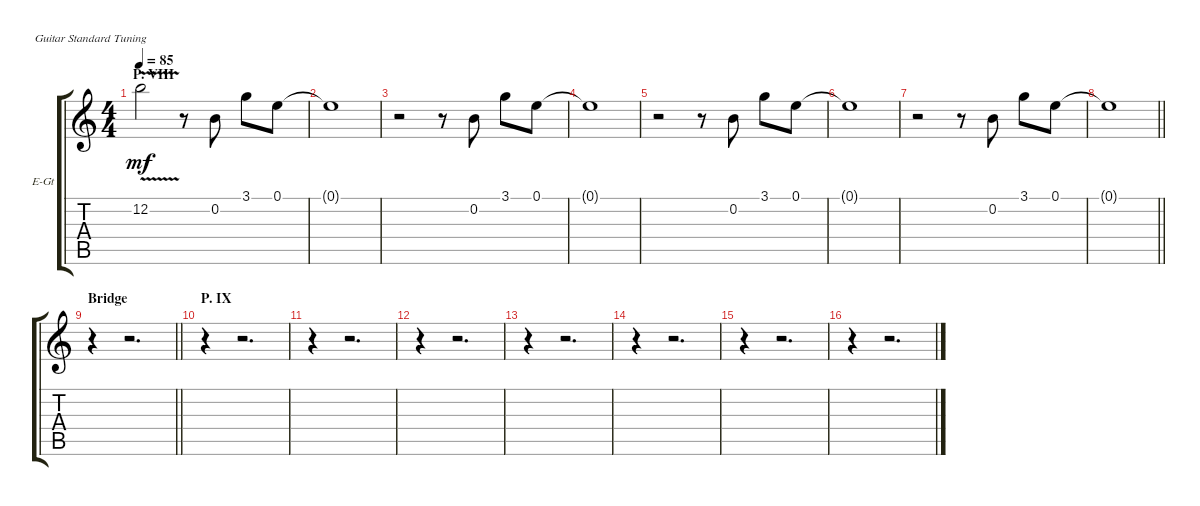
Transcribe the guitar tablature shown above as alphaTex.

\bracketExtendMode groupsimilarinstruments
\firstSystemTrackNameOrientation horizontal
\otherSystemsTrackNameOrientation horizontal
\track ("Lead Guitar (Crunch)" "E-Gt") {instrument overdrivenguitar}
\staff {score tabs}
\tuning (E4 B3 G3 D3 A2 E2)
\ts (4 4)
\section ("" "P. VIII")
\tempo 85
\clef g2
\ks c
12.2{v}.2{dy mf} r.8 0.2.8 3.1.8 0.1.8 |
0.1{t}.1 |
r.2 r.8 0.2.8 3.1.8 0.1.8 |
0.1{t}.1 |
r.2 r.8 0.2.8 3.1.8 0.1.8 |
0.1{t}.1 |
r.2 r.8 0.2.8 3.1.8 0.1.8 |
\barLineRight lightlight
0.1{t}.1 |
\section ("" "Bridge")
\barLineRight lightlight
r.4 r.2{d} |
\section ("" "P. IX")
r.4 r.2{d} |
r.4 r.2{d} |
r.4 r.2{d} |
r.4 r.2{d} |
r.4 r.2{d} |
r.4 r.2{d} |
r.4 r.2{d}
